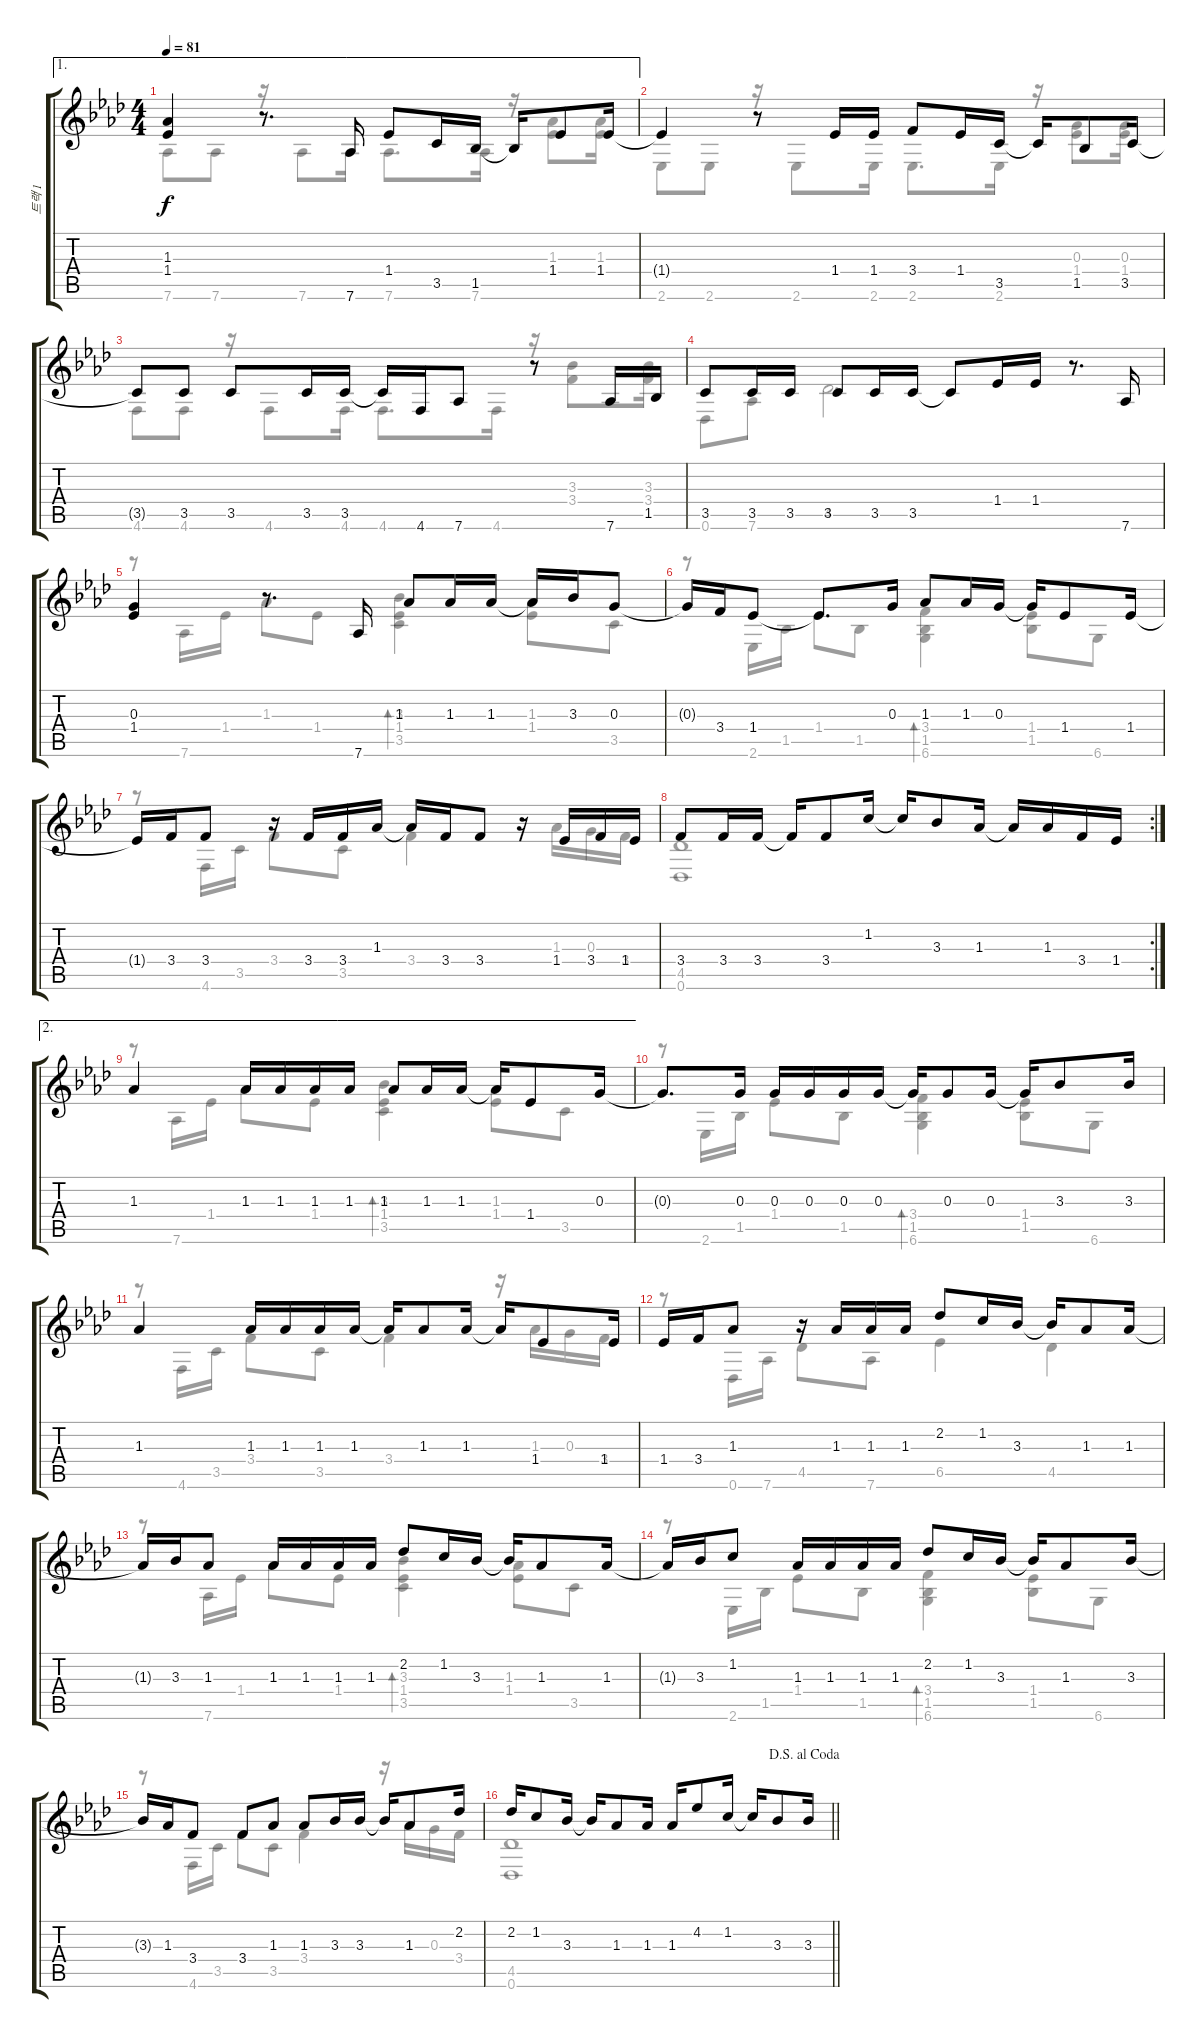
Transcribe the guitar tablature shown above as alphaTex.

\track ("트랙 1" "트랙 1") {instrument acousticguitarsteel}
\staff {score tabs}
\tuning (E4 B3 G3 D3 A2 Db2) {hide}
\voice
\ae 1
\ts (4 4)
\tempo 81
\clef g2
\ks ab
(1.3 1.4).4{dy f} r.8{d} 7.6.16 1.4.8 3.5.16 1.5.16 1.5{t}.16 1.4.8 1.4.16 |
1.4{t}.4 r.8 1.4.16 1.4.16 3.4.8 1.4.16 3.5.16 3.5{t}.16 1.5.8 3.5.16 |
3.5{t}.8 3.5.8 3.5.8 3.5.16 3.5.16 3.5{t}.16 4.6.16 7.6.8 r.8 7.6.16 1.5.16 |
3.5.8 3.5.16 3.5.16 3.5.8 3.5.16 3.5.16 3.5{t}.8 1.4.16 1.4.16 r.8{d} 7.6.16 |
(0.3 1.4).4 r.8{d} 7.6.16 1.3.8 1.3.16 1.3.16 1.3{t}.16 3.3.16 0.3.8 |
0.3{t}.16 3.4.16 1.4.8 1.4{t}.8{d} 0.3.16 1.3.8 1.3.16 0.3.16 0.3{t}.16 1.4.8 1.4.16 |
1.4{t}.16 3.4.16 3.4.8 r.16 3.4.16 3.4.16 1.3.16 1.3{t}.16 3.4.16 3.4.8 r.16 1.4.16 3.4.16 1.4.16 |
\rc 2
3.4.8 3.4.16 3.4.16 3.4{t}.16 3.4.8 1.2.16 1.2{t}.16 3.3.8 1.3.16 1.3{t}.16 1.3.16 3.4.16 1.4.16 |
\ae 2
1.3.4 1.3.16 1.3.16 1.3.16 1.3.16 1.3.8 1.3.16 1.3.16 1.3{t}.16 1.4.8 0.3.16 |
0.3{t}.8{d} 0.3.16 0.3.16 0.3.16 0.3.16 0.3.16 0.3{t}.16 0.3.8 0.3.16 0.3{t}.16 3.3.8 3.3.16 |
1.3.4 1.3.16 1.3.16 1.3.16 1.3.16 1.3{t}.16 1.3.8 1.3.16 1.3{t}.16 1.4.8 1.4.16 |
1.4.16 3.4.16 1.3.8 r.16 1.3.16 1.3.16 1.3.16 2.2.8 1.2.16 3.3.16 3.3{t}.16 1.3.8 1.3.16 |
1.3{t}.16 3.3.16 1.3.8 1.3.16 1.3.16 1.3.16 1.3.16 2.2.8 1.2.16 3.3.16 3.3{t}.16 1.3.8 1.3.16 |
1.3{t}.16 3.3.16 1.2.8 1.3.16 1.3.16 1.3.16 1.3.16 2.2.8 1.2.16 3.3.16 3.3{t}.16 1.3.8 3.3.16 |
3.3{t}.16 1.3.16 3.4.8 3.4.8 1.3.8 1.3.8 3.3.16 3.3.16 3.3{t}.16 1.3.8 2.2.16 |
\jump dalsegnoalcoda
\barLineRight lightlight
2.2.16 1.2.8 3.3.16 3.3{t}.16 1.3.8 1.3.16 1.3.16 4.2.8 1.2.16 1.2{t}.16 3.3.8 3.3.16
\voice
\clef g2
\ottava regular
\simile none
\ks ab
7.6.8{dy f} 7.6.8 r.16 7.6.8 7.6.16 7.6.8{d} 7.6.16 r.16 (1.3 1.4).8 (1.3 1.4).16 |
2.6.8 2.6.8 r.16 2.6.8 2.6.16 2.6.8{d} 2.6.16 r.16 (0.3 1.4).8 (0.3 1.4).16 |
4.6.8 4.6.8 r.16 4.6.8 4.6.16 4.6.8{d} 4.6.16 r.16 (3.3 3.4).8 (3.3 3.4).16 |
0.6.8 7.6.8 4.5.2{d} |
r.8 7.6.16 1.4.16 1.3.8 1.4.8 (3.3 1.4 3.5).4{bd 60} (1.3 1.4).8 3.5.8 |
r.8 2.6.16 1.5.16 1.4.8 1.5.8 (3.4 1.5 6.6).4{bd 60} (1.4 1.5).8 6.6.8 |
r.8 4.6.16 3.5.16 3.4.8 3.5.8 3.4.4 r.16 1.3.16 0.3.16 3.4.16 |
(4.5 0.6).1 |
r.8 7.6.16 1.4.16 1.3.8 1.4.8 (3.3 1.4 3.5).4{bd 60} (1.3 1.4).8 3.5.8 |
r.8 2.6.16 1.5.16 1.4.8 1.5.8 (3.4 1.5 6.6).4{bd 60} (1.4 1.5).8 6.6.8 |
r.8 4.6.16 3.5.16 3.4.8 3.5.8 3.4.4 r.16 1.3.16 0.3.16 3.4.16 |
r.8 0.6.16 7.6.16 4.5.8 7.6.8 6.5.4 4.5.4 |
r.8 7.6.16 1.4.16 1.3.8 1.4.8 (3.3 1.4 3.5).4{bd 60} (1.3 1.4).8 3.5.8 |
r.8 2.6.16 1.5.16 1.4.8 1.5.8 (3.4 1.5 6.6).4{bd 60} (1.4 1.5).8 6.6.8 |
r.8 4.6.16 3.5.16 3.4.8 3.5.8 3.4.4 r.16 1.3.16 0.3.16 3.4.16 |
\barLineRight lightlight
(4.5 0.6).1
